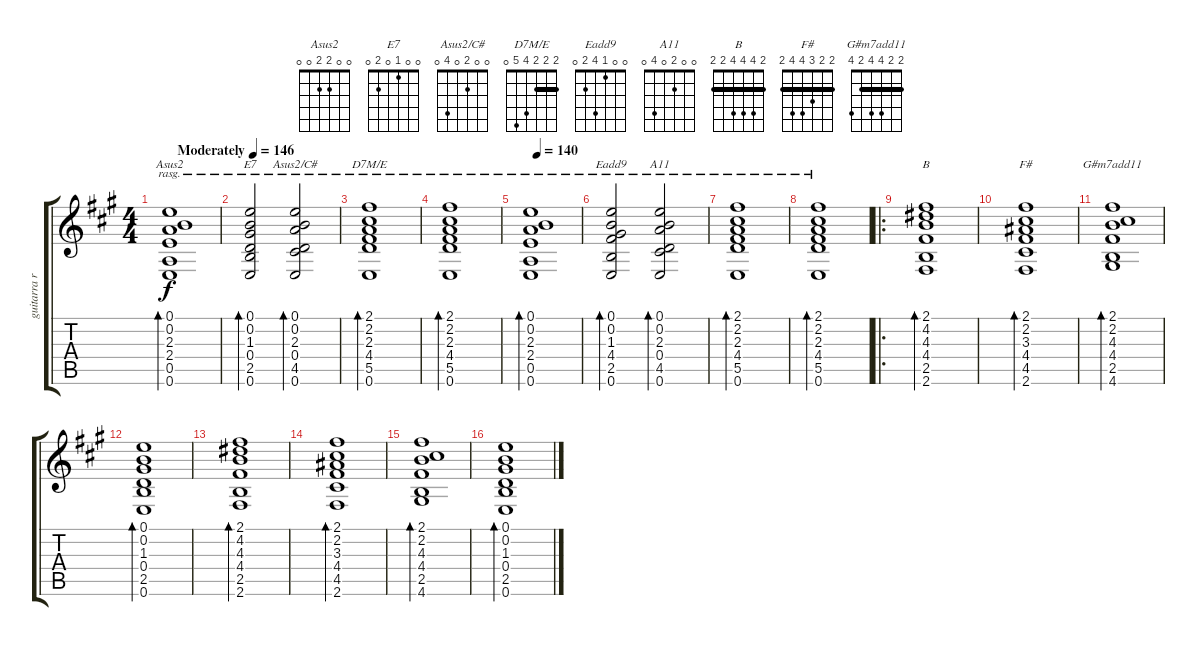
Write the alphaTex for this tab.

\track ("guitarra ritmica" "guitarra r") {instrument acousticguitarsteel}
\staff {score tabs}
\tuning (E4 B3 G3 D3 A2 E2) {hide}
\chord ("Asus2" 0 0 2 2 0 0)
\chord ("E7" 0 0 1 0 2 0)
\chord ("Asus2/C#" 0 0 2 0 4 0)
\chord ("D7M/E" 2 2 2 4 5 0) {barre 2}
\chord ("Eadd9" 0 0 1 4 2 0)
\chord ("A11" 0 0 2 0 4 0)
\chord ("B" 2 4 4 4 2 2) {barre 2}
\chord ("F#" 2 2 3 4 4 2) {barre 2}
\chord ("G#m7add11" 2 2 4 4 2 4) {barre 2}
\ts (4 4)
\tempo (146 "Moderately")
\tempo 140
\tempo (146 "Moderately")
\clef g2
\ks a
(0.1 0.2 2.3 2.4 0.5 0.6).1{bd 480 ch "Asus2" rasg ii dy f instrument acousticguitarsteel} |
(0.1 0.2 1.3 0.4 2.5 0.6).2{bd 480 ch "E7" rasg ii} (0.1 0.2 2.3 0.4 4.5 0.6).2{bd 480 ch "Asus2/C#" rasg ii} |
(2.1 2.2 2.3 4.4 5.5 0.6).1{bd 480 ch "D7M/E" rasg ii} |
(2.1 2.2 2.3 4.4 5.5 0.6).1{bd 480 rasg ii} |
\tempo 140
(0.1 0.2 2.3 2.4 0.5 0.6).1{bd 480 rasg ii} |
(0.1 0.2 1.3 4.4 2.5 0.6).2{bd 480 ch "Eadd9" rasg ii} (0.1 0.2 2.3 0.4 4.5 0.6).2{bd 480 ch "A11" rasg ii} |
(2.1 2.2 2.3 4.4 5.5 0.6).1{bd 480 rasg ii} |
(2.1 2.2 2.3 4.4 5.5 0.6).1{bd 480 rasg ii} |
\ro
(2.1 4.2 4.3 4.4 2.5 2.6).1{bd 240 ch "B"} |
(2.1 2.2 3.3 4.4 4.5 2.6).1{bd 240 ch "F#"} |
(2.1 2.2 4.3 4.4 2.5 4.6).1{bd 240 ch "G#m7add11"} |
(0.1 0.2 1.3 0.4 2.5 0.6).1{bd 240} |
(2.1 4.2 4.3 4.4 2.5 2.6).1{bd 240} |
(2.1 2.2 3.3 4.4 4.5 2.6).1{bd 240} |
(2.1 2.2 4.3 4.4 2.5 4.6).1{bd 240} |
(0.1 0.2 1.3 0.4 2.5 0.6).1{bd 240}
